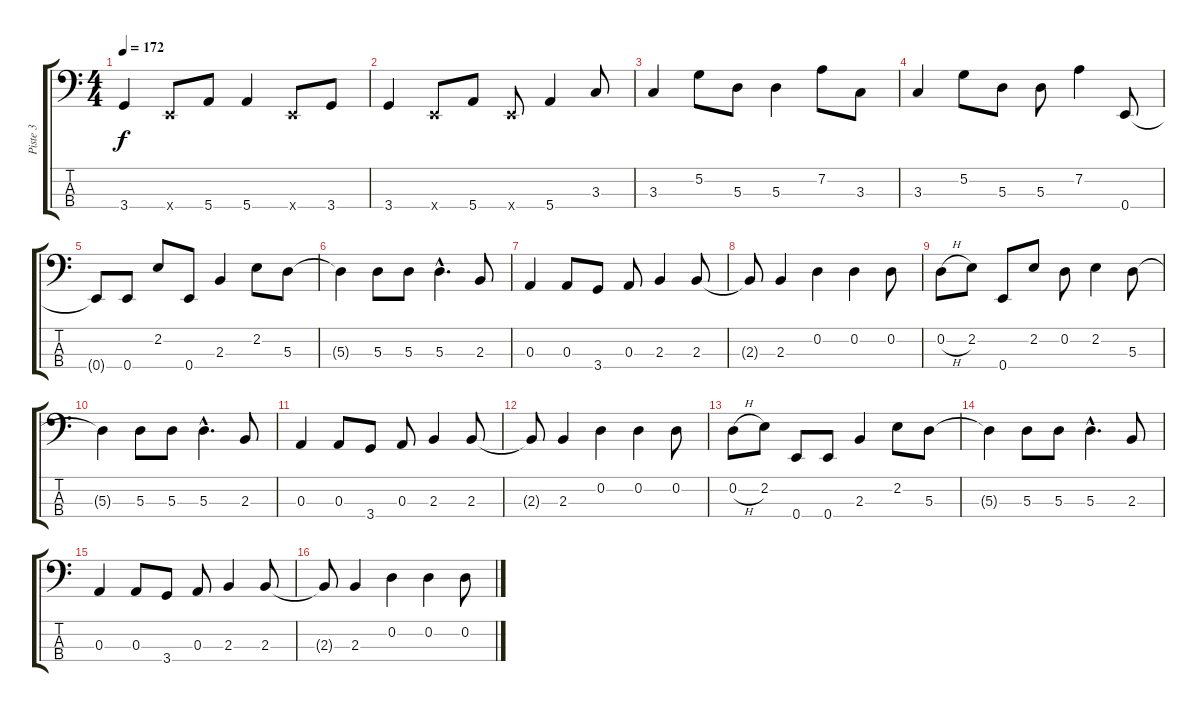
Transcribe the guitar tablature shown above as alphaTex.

\track ("Piste 3" "Piste 3") {instrument electricbasspick}
\staff {score tabs}
\tuning (G2 D2 A1 E1) {hide}
\ts (4 4)
\tempo 172
\clef f4
\ks c
3.4.4{dy f instrument electricbasspick} 0.4{x}.8 5.4.8 5.4.4 0.4{x}.8 3.4.8 |
3.4.4 0.4{x}.8 5.4.8 0.4{x}.8 5.4.4 3.3.8 |
3.3.4 5.2.8 5.3.8 5.3.4 7.2.8 3.3.8 |
3.3.4 5.2.8 5.3.8 5.3.8 7.2.4 0.4.8 |
0.4{t}.8 0.4.8 2.2.8 0.4.8 2.3.4 2.2.8 5.3.8 |
5.3{t}.4 5.3.8 5.3.8 5.3{hac}.4{d} 2.3.8 |
0.3.4 0.3.8 3.4.8 0.3.8 2.3.4 2.3.8 |
2.3{t}.8 2.3.4 0.2.4 0.2.4 0.2.8 |
0.2{h}.8 2.2.8 0.4.8 2.2.8 0.2.8 2.2.4 5.3.8 |
5.3{t}.4 5.3.8 5.3.8 5.3{hac}.4{d} 2.3.8 |
0.3.4 0.3.8 3.4.8 0.3.8 2.3.4 2.3.8 |
2.3{t}.8 2.3.4 0.2.4 0.2.4 0.2.8 |
0.2{h}.8 2.2.8 0.4.8 0.4.8 2.3.4 2.2.8 5.3.8 |
5.3{t}.4 5.3.8 5.3.8 5.3{hac}.4{d} 2.3.8 |
0.3.4 0.3.8 3.4.8 0.3.8 2.3.4 2.3.8 |
2.3{t}.8 2.3.4 0.2.4 0.2.4 0.2.8
